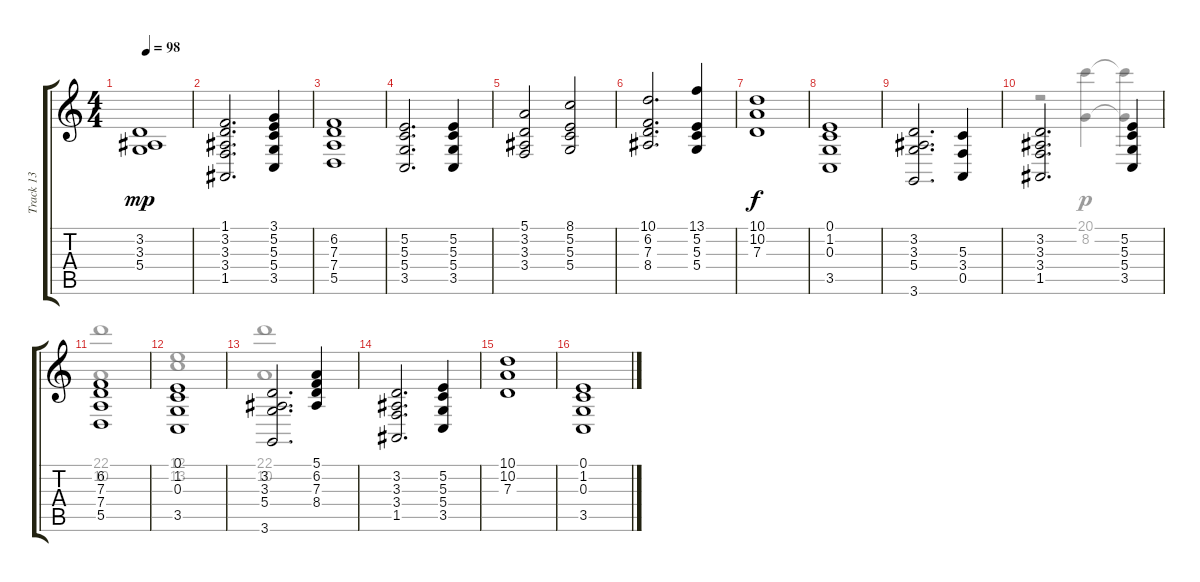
\track ("Track 13" "Track 13") {instrument pad5bowed}
\staff {score tabs}
\tuning (E4 B3 G3 D3 A2 E2) {hide}
\voice
\ts (4 4)
\tempo 98
\clef g2
\ks c
(3.2 3.3 5.4).1{dy mp} |
(1.1 3.2 3.3 3.4 1.5).2{d} (3.1 5.2 5.3 5.4 3.5).4 |
(6.2 7.3 7.4 5.5).1 |
(5.2 5.3 5.4 3.5).2{d} (5.2 5.3 5.4 3.5).4 |
(5.1 3.2 3.3 3.4).2 (8.1 5.2 5.3 5.4).2 |
(10.1 6.2 7.3 8.4).2{d} (13.1 5.2 5.3 5.4).4 |
(10.1 10.2 7.3).1{dy f instrument pad8sweep} |
(0.1 1.2 0.3 3.5).1 |
(3.2 3.3 5.4 3.6).2{d} (5.3 3.4 0.5).4 |
(3.2 3.3 3.4 1.5).2{d} (5.2 5.3 5.4 3.5).4 |
(6.2 7.3 7.4 5.5).1 |
(0.1 1.2 0.3 3.5).1 |
(3.2 3.3 5.4 3.6).2{d} (5.1 6.2 7.3 8.4).4 |
(3.2 3.3 3.4 1.5).2{d} (5.2 5.3 5.4 3.5).4 |
(10.1 10.2 7.3).1 |
(0.1 1.2 0.3 3.5).1
\voice
\clef g2
\ottava regular
\simile none
\ks c
|
|
|
|
|
|
|
|
|
r.2 (20.1 8.2).4{dy p} (20.1{t} 8.2{t}).4 |
(22.1 10.2).1 |
(12.1 13.2).1 |
(22.1 10.2).1 |
|
|
